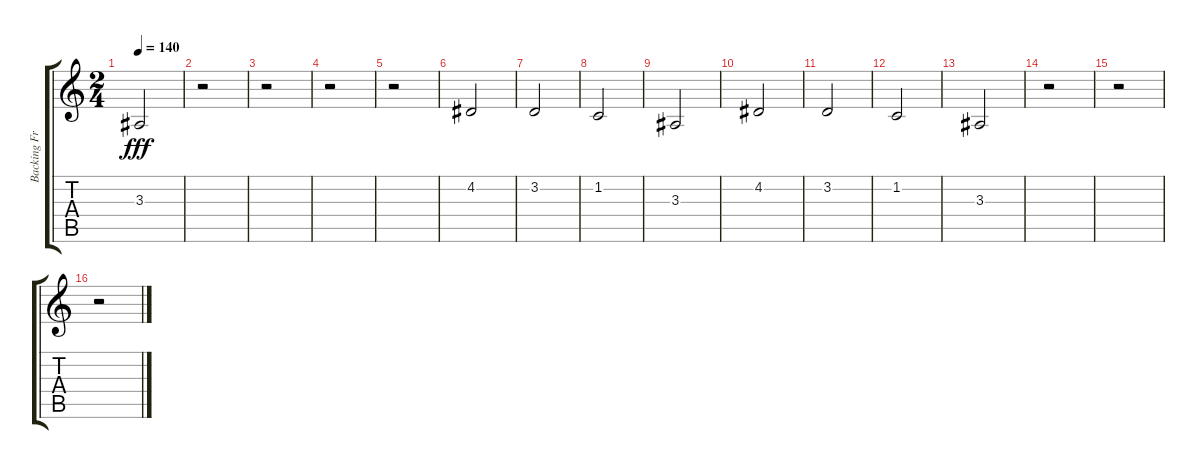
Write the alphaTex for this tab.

\track ("Backing French Horn" "Backing Fr") {instrument frenchhorn}
\staff {score tabs}
\tuning (E4 B3 G3 D3 A2 E2) {hide}
\ts (2 4)
\tempo 140
\clef g2
\ks c
3.3.2{dy fff} |
r.2 |
r.2 |
r.2 |
r.2 |
4.2.2 |
3.2.2 |
1.2.2 |
3.3.2 |
4.2.2 |
3.2.2 |
1.2.2 |
3.3.2 |
r.2 |
r.2 |
r.2
